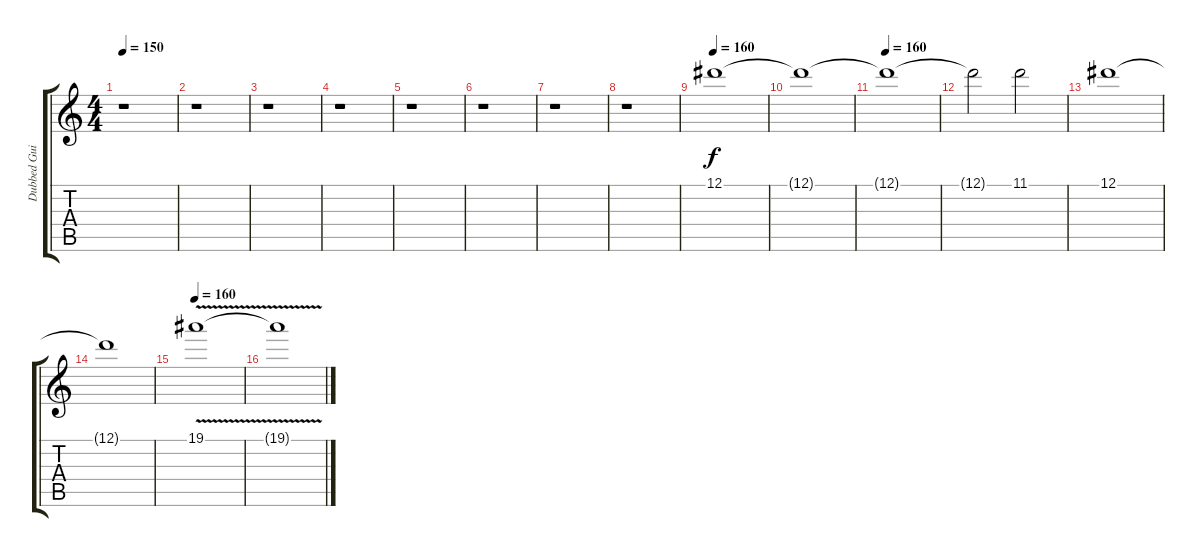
\track ("Dubbed Guitar [Rivers Cuomo-Brian Bell]" "Dubbed Gui") {instrument electricguitarmuted}
\staff {score tabs}
\tuning (Eb4 Bb3 Gb3 Db3 Ab2 Eb2) {hide}
\ts (4 4)
\tempo 150
\clef g2
\ks c
r.1{dy f} |
r.1 |
r.1 |
r.1 |
r.1 |
r.1 |
r.1 |
r.1{volume 0} |
\tempo 160
12.1.1{volume 16 balance 4 instrument overdrivenguitar} |
12.1{t}.1 |
\tempo 160
12.1{t}.1{volume 13 balance 4 instrument overdrivenguitar} |
12.1{t}.2 11.1.2 |
12.1.1 |
12.1{t}.1 |
\tempo 160
19.1{v}.1{volume 13 balance 4 instrument overdrivenguitar} |
19.1{t}.1
